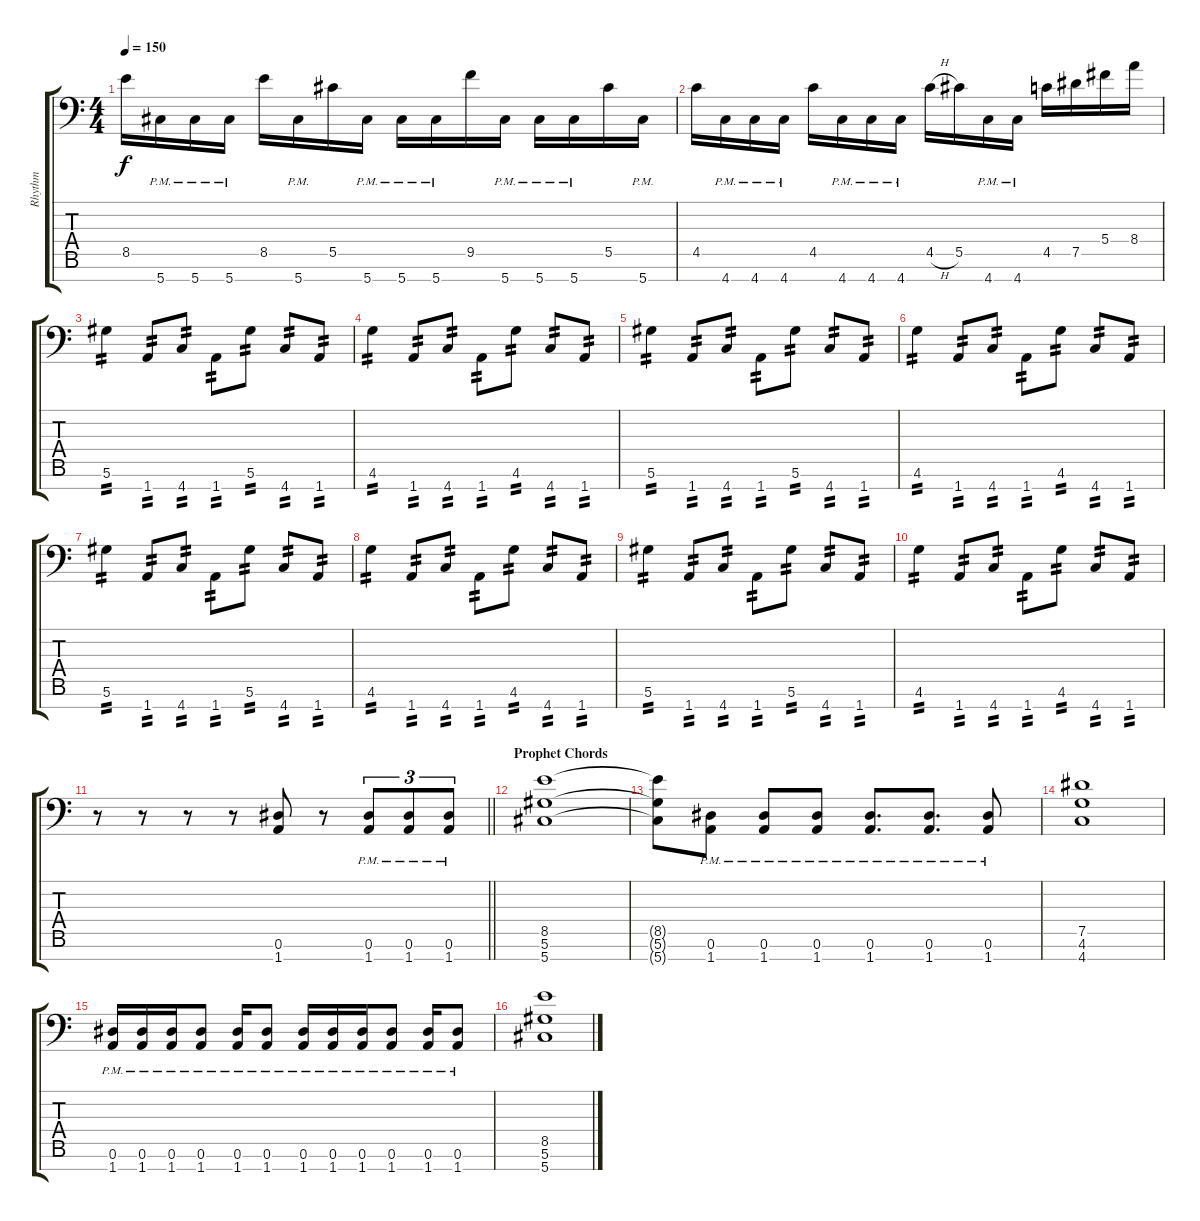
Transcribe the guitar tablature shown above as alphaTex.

\track ("Rhythm" "Rhythm") {instrument distortionguitar}
\staff {score tabs}
\tuning (Eb4 Bb3 Gb3 Db3 Ab2 Eb2 Ab1) {hide}
\ts (4 4)
\tempo 150
\clef f4
\ks c
8.5.16{dy f} 5.7{pm}.16 5.7{pm}.16 5.7{pm}.16 8.5.16 5.7{pm}.16 5.5.16 5.7{pm}.16 5.7{pm}.16 5.7{pm}.16 9.5.16 5.7{pm}.16 5.7{pm}.16 5.7{pm}.16 5.5.16 5.7{pm}.16 |
4.5.16 4.7{pm}.16 4.7{pm}.16 4.7{pm}.16 4.5.16 4.7{pm}.16 4.7{pm}.16 4.7{pm}.16 4.5{h}.16 5.5.16 4.7{pm}.16 4.7{pm}.16 4.5.16 7.5.16 5.4.16 8.4.16 |
5.6.4{tp 2} 1.7.8{tp 2} 4.7.8{tp 2} 1.7.8{tp 2} 5.6.8{tp 2} 4.7.8{tp 2} 1.7.8{tp 2} |
4.6.4{tp 2} 1.7.8{tp 2} 4.7.8{tp 2} 1.7.8{tp 2} 4.6.8{tp 2} 4.7.8{tp 2} 1.7.8{tp 2} |
5.6.4{tp 2} 1.7.8{tp 2} 4.7.8{tp 2} 1.7.8{tp 2} 5.6.8{tp 2} 4.7.8{tp 2} 1.7.8{tp 2} |
4.6.4{tp 2} 1.7.8{tp 2} 4.7.8{tp 2} 1.7.8{tp 2} 4.6.8{tp 2} 4.7.8{tp 2} 1.7.8{tp 2} |
5.6.4{tp 2} 1.7.8{tp 2} 4.7.8{tp 2} 1.7.8{tp 2} 5.6.8{tp 2} 4.7.8{tp 2} 1.7.8{tp 2} |
4.6.4{tp 2} 1.7.8{tp 2} 4.7.8{tp 2} 1.7.8{tp 2} 4.6.8{tp 2} 4.7.8{tp 2} 1.7.8{tp 2} |
5.6.4{tp 2} 1.7.8{tp 2} 4.7.8{tp 2} 1.7.8{tp 2} 5.6.8{tp 2} 4.7.8{tp 2} 1.7.8{tp 2} |
4.6.4{tp 2} 1.7.8{tp 2} 4.7.8{tp 2} 1.7.8{tp 2} 4.6.8{tp 2} 4.7.8{tp 2} 1.7.8{tp 2} |
\barLineRight lightlight
r.8 r.8 r.8 r.8 (0.6 1.7).8 r.8 (0.6{pm} 1.7{pm}).8{tu (3 2)} (0.6{pm} 1.7{pm}).8{tu (3 2)} (0.6{pm} 1.7{pm}).8{tu (3 2)} |
\section ("" "Prophet Chords")
(8.5 5.6 5.7).1 |
(8.5{t} 5.6{t} 5.7{t}).8 (0.6{pm} 1.7{pm}).8 (0.6{pm} 1.7{pm}).8 (0.6{pm} 1.7{pm}).8 (0.6{pm} 1.7{pm}).8{d} (0.6{pm} 1.7{pm}).8{d} (0.6{pm} 1.7{pm}).8 |
(7.5 4.6 4.7).1 |
(0.6{pm} 1.7{pm}).16 (0.6{pm} 1.7{pm}).16 (0.6{pm} 1.7{pm}).16 (0.6{pm} 1.7{pm}).8 (0.6{pm} 1.7{pm}).16 (0.6{pm} 1.7{pm}).8 (0.6{pm} 1.7{pm}).16 (0.6{pm} 1.7{pm}).16 (0.6{pm} 1.7{pm}).16 (0.6{pm} 1.7{pm}).8 (0.6{pm} 1.7{pm}).16 (0.6{pm} 1.7{pm}).8 |
(8.5 5.6 5.7).1
